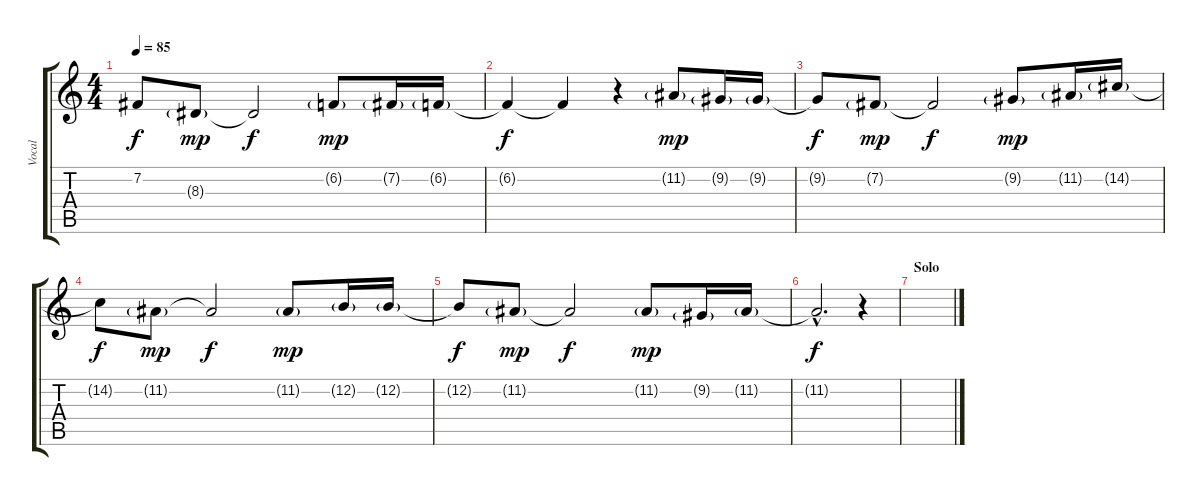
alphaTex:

\track ("Vocal" "Vocal") {instrument choiraahs}
\staff {score tabs}
\tuning (E4 B3 G3 D3 A2 E2) {hide}
\ts (4 4)
\tempo 85
\clef g2
\ks c
7.2{t}.8{dy f} 8.3{g}.8{dy mp} 8.3{t}.2{dy f} 6.2{g}.8{dy mp} 7.2{g}.16 6.2{g}.16 |
6.2{t}.4{dy f} 6.2{t}.4 r.4 11.2{g}.8{dy mp} 9.2{g}.16 9.2{g}.16 |
9.2{t}.8{dy f} 7.2{g}.8{dy mp} 7.2{t}.2{dy f} 9.2{g}.8{dy mp} 11.2{g}.16 14.2{g}.16 |
14.2{t}.8{dy f} 11.2{g}.8{dy mp} 11.2{t}.2{dy f} 11.2{g}.8{dy mp} 12.2{g}.16 12.2{g}.16 |
12.2{t}.8{dy f} 11.2{g}.8{dy mp} 11.2{t}.2{dy f} 11.2{g}.8{dy mp} 9.2{g}.16 11.2{g}.16 |
11.2{hac t}.2{d dy f} r.4 |
\section ("" "Solo")
